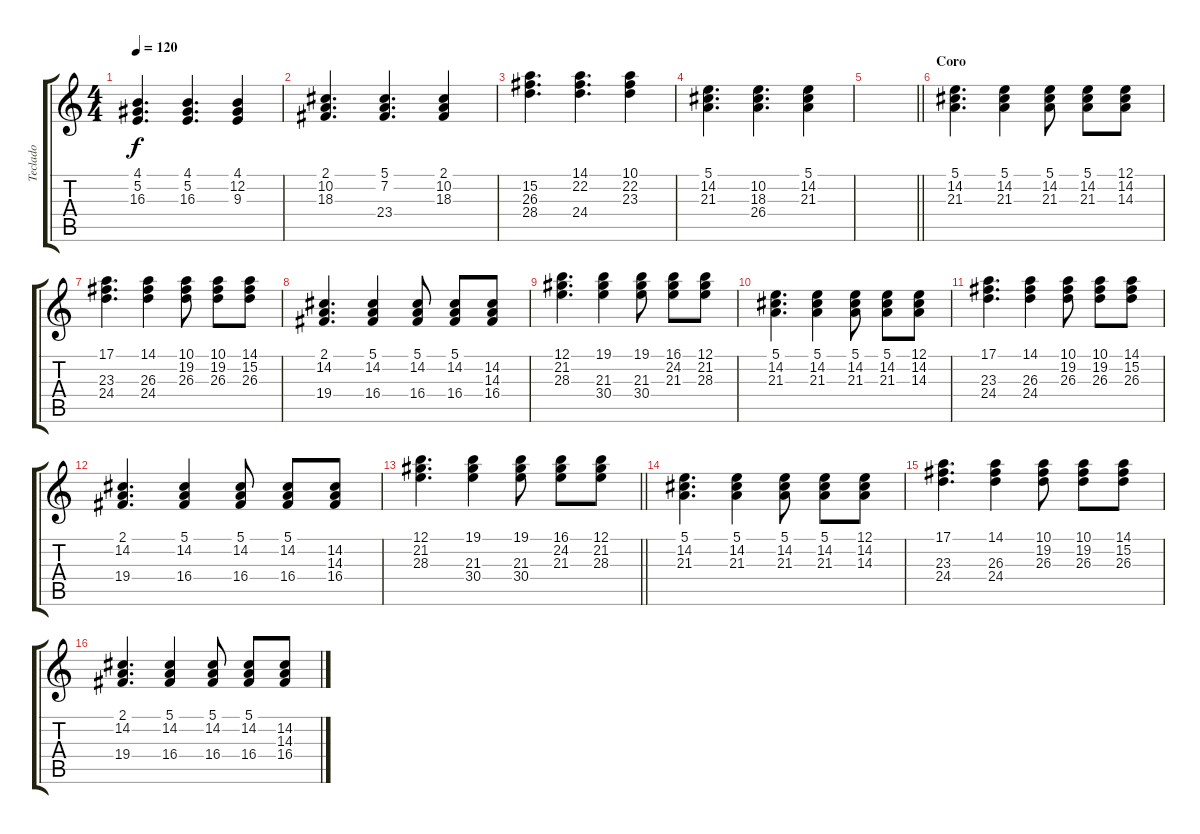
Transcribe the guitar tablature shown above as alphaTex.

\track ("Teclado" "Teclado") {instrument drawbarorgan}
\staff {score tabs}
\tuning (E4 B3 G3 D3 A2 E2) {hide}
\ts (4 4)
\tempo 120
\clef g2
\ks c
(4.1 5.2 16.3).4{d dy f} (4.1 5.2 16.3).4{d} (4.1 12.2 9.3).4 |
(2.1 10.2 18.3).4{d} (5.1 7.2 23.4).4{d} (2.1 10.2 18.3).4 |
(15.2 26.3 28.4).4{d} (14.1 22.2 24.4).4{d} (10.1 22.2 23.3).4 |
(5.1 14.2 21.3).4{d} (10.2 18.3 26.4).4{d} (5.1 14.2 21.3).4 |
\barLineRight lightlight
|
\section ("" "Coro")
(5.1 14.2 21.3).4{d} (5.1 14.2 21.3).4 (5.1 14.2 21.3).8 (5.1 14.2 21.3).8 (12.1 14.2 14.3).8 |
(17.1 23.3 24.4).4{d} (14.1 26.3 24.4).4 (10.1 19.2 26.3).8 (10.1 19.2 26.3).8 (14.1 15.2 26.3).8 |
(2.1 14.2 19.4).4{d} (5.1 14.2 16.4).4 (5.1 14.2 16.4).8 (5.1 14.2 16.4).8 (14.2 14.3 16.4).8 |
(12.1 21.2 28.3).4{d} (19.1 21.3 30.4).4 (19.1 21.3 30.4).8 (16.1 24.2 21.3).8 (12.1 21.2 28.3).8 |
(5.1 14.2 21.3).4{d} (5.1 14.2 21.3).4 (5.1 14.2 21.3).8 (5.1 14.2 21.3).8 (12.1 14.2 14.3).8 |
(17.1 23.3 24.4).4{d} (14.1 26.3 24.4).4 (10.1 19.2 26.3).8 (10.1 19.2 26.3).8 (14.1 15.2 26.3).8 |
(2.1 14.2 19.4).4{d} (5.1 14.2 16.4).4 (5.1 14.2 16.4).8 (5.1 14.2 16.4).8 (14.2 14.3 16.4).8 |
\barLineRight lightlight
(12.1 21.2 28.3).4{d} (19.1 21.3 30.4).4 (19.1 21.3 30.4).8 (16.1 24.2 21.3).8 (12.1 21.2 28.3).8 |
\section ("" "")
(5.1 14.2 21.3).4{d} (5.1 14.2 21.3).4 (5.1 14.2 21.3).8 (5.1 14.2 21.3).8 (12.1 14.2 14.3).8 |
(17.1 23.3 24.4).4{d} (14.1 26.3 24.4).4 (10.1 19.2 26.3).8 (10.1 19.2 26.3).8 (14.1 15.2 26.3).8 |
(2.1 14.2 19.4).4{d} (5.1 14.2 16.4).4 (5.1 14.2 16.4).8 (5.1 14.2 16.4).8 (14.2 14.3 16.4).8
